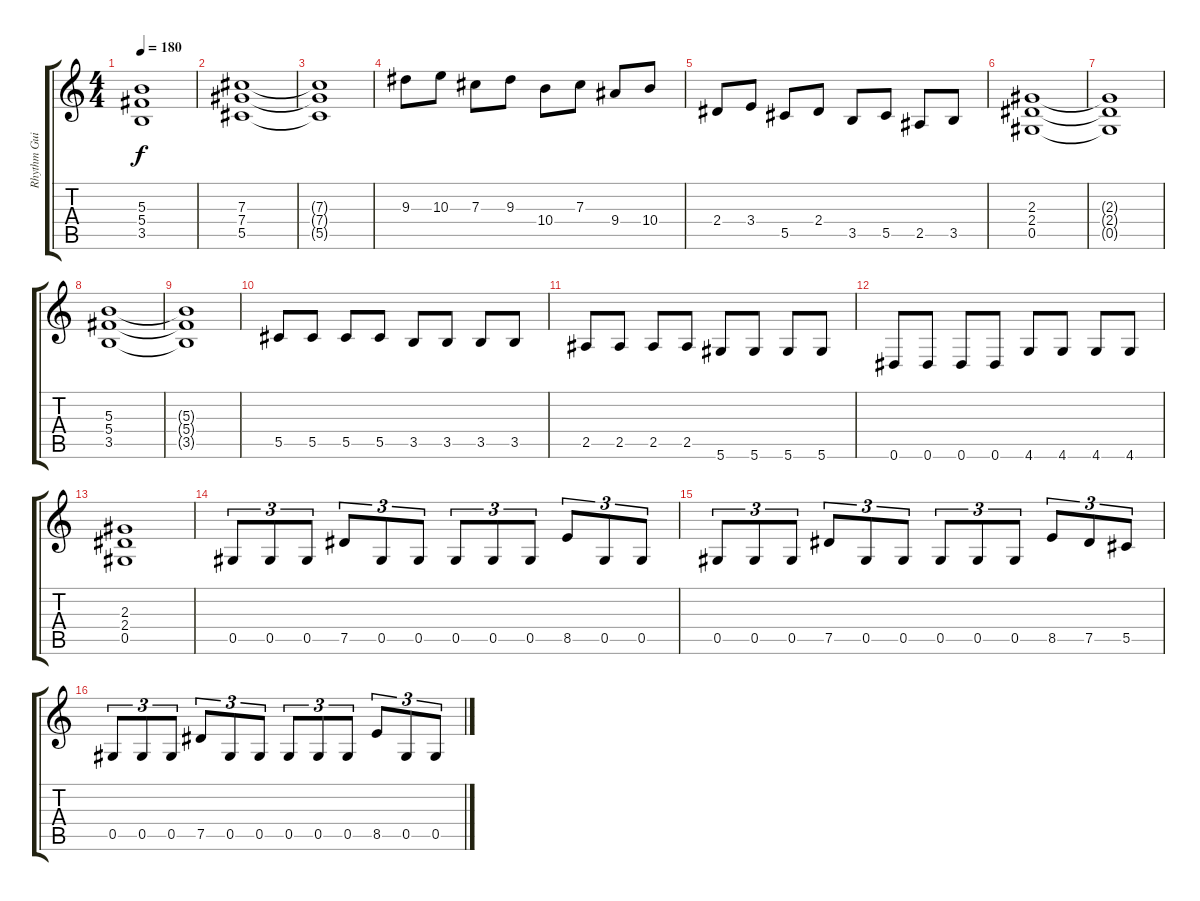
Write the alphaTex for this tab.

\track ("Rhythm Guitar" "Rhythm Gui") {instrument distortionguitar}
\staff {score tabs}
\tuning (Eb4 Bb3 Gb3 Db3 Ab2 Eb2) {hide}
\ts (4 4)
\tempo 180
\clef g2
\ks c
(5.3{t} 5.4{t} 3.5{t}).1{dy f} |
(7.3 7.4 5.5).1 |
(7.3{t} 7.4{t} 5.5{t}).1 |
9.3.8 10.3.8 7.3.8 9.3.8 10.4.8 7.3.8 9.4.8 10.4.8 |
2.4.8 3.4.8 5.5.8 2.4.8 3.5.8 5.5.8 2.5.8 3.5.8 |
(2.3 2.4 0.5).1 |
(2.3{t} 2.4{t} 0.5{t}).1 |
(5.3 5.4 3.5).1 |
(5.3{t} 5.4{t} 3.5{t}).1 |
5.5.8 5.5.8 5.5.8 5.5.8 3.5.8 3.5.8 3.5.8 3.5.8 |
2.5.8 2.5.8 2.5.8 2.5.8 5.6.8 5.6.8 5.6.8 5.6.8 |
0.6.8 0.6.8 0.6.8 0.6.8 4.6.8 4.6.8 4.6.8 4.6.8 |
(2.3 2.4 0.5).1 |
0.5.8{tu (3 2)} 0.5.8{tu (3 2)} 0.5.8{tu (3 2)} 7.5.8{tu (3 2)} 0.5.8{tu (3 2)} 0.5.8{tu (3 2)} 0.5.8{tu (3 2)} 0.5.8{tu (3 2)} 0.5.8{tu (3 2)} 8.5.8{tu (3 2)} 0.5.8{tu (3 2)} 0.5.8{tu (3 2)} |
0.5.8{tu (3 2)} 0.5.8{tu (3 2)} 0.5.8{tu (3 2)} 7.5.8{tu (3 2)} 0.5.8{tu (3 2)} 0.5.8{tu (3 2)} 0.5.8{tu (3 2)} 0.5.8{tu (3 2)} 0.5.8{tu (3 2)} 8.5.8{tu (3 2)} 7.5.8{tu (3 2)} 5.5.8{tu (3 2)} |
0.5.8{tu (3 2)} 0.5.8{tu (3 2)} 0.5.8{tu (3 2)} 7.5.8{tu (3 2)} 0.5.8{tu (3 2)} 0.5.8{tu (3 2)} 0.5.8{tu (3 2)} 0.5.8{tu (3 2)} 0.5.8{tu (3 2)} 8.5.8{tu (3 2)} 0.5.8{tu (3 2)} 0.5.8{tu (3 2)}
